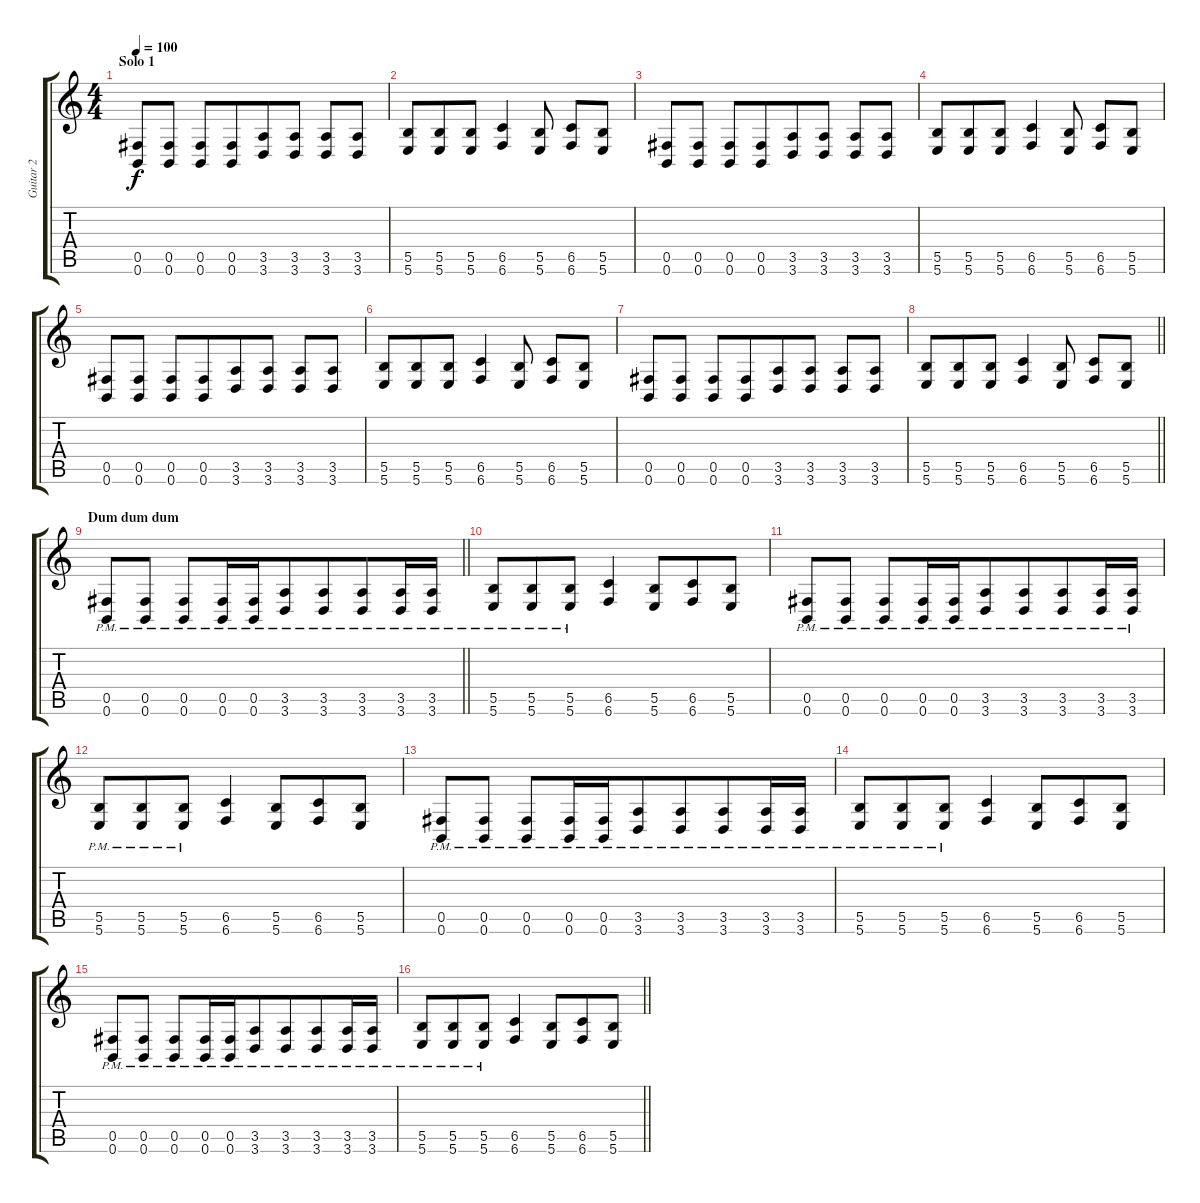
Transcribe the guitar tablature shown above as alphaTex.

\track ("Guitar 2" "Guitar 2") {instrument distortionguitar bank 255}
\staff {score tabs}
\tuning (Db4 Ab3 E3 B2 Gb2 B1) {hide}
\ts (4 4)
\section ("" "Solo 1")
\tempo 100
\clef g2
\ks c
(0.5 0.6).8{dy f beam merge} (0.5 0.6).8 (0.5 0.6).8{beam merge} (0.5 0.6).8{beam merge} (3.5 3.6).8 (3.5 3.6).8 (3.5 3.6).8 (3.5 3.6).8 |
(5.5 5.6).8 (5.5 5.6).8{beam merge} (5.5 5.6).8{beam merge} (6.5 6.6).4 (5.5 5.6).8 (6.5 6.6).8{beam merge} (5.5 5.6).8 |
(0.5 0.6).8{beam merge} (0.5 0.6).8 (0.5 0.6).8{beam merge} (0.5 0.6).8{beam merge} (3.5 3.6).8 (3.5 3.6).8 (3.5 3.6).8 (3.5 3.6).8 |
(5.5 5.6).8 (5.5 5.6).8{beam merge} (5.5 5.6).8{beam merge} (6.5 6.6).4 (5.5 5.6).8 (6.5 6.6).8{beam merge} (5.5 5.6).8 |
(0.5 0.6).8{beam merge} (0.5 0.6).8 (0.5 0.6).8{beam merge} (0.5 0.6).8{beam merge} (3.5 3.6).8 (3.5 3.6).8 (3.5 3.6).8 (3.5 3.6).8 |
(5.5 5.6).8 (5.5 5.6).8{beam merge} (5.5 5.6).8{beam merge} (6.5 6.6).4 (5.5 5.6).8 (6.5 6.6).8{beam merge} (5.5 5.6).8 |
(0.5 0.6).8{beam merge} (0.5 0.6).8 (0.5 0.6).8{beam merge} (0.5 0.6).8{beam merge} (3.5 3.6).8 (3.5 3.6).8 (3.5 3.6).8 (3.5 3.6).8 |
\barLineRight lightlight
(5.5 5.6).8 (5.5 5.6).8{beam merge} (5.5 5.6).8{beam merge} (6.5 6.6).4 (5.5 5.6).8 (6.5 6.6).8{beam merge} (5.5 5.6).8 |
\section ("" "Dum dum dum")
\barLineRight lightlight
(0.5{pm} 0.6{pm}).8 (0.5{pm} 0.6{pm}).8 (0.5{pm} 0.6{pm}).8 (0.5{pm} 0.6{pm}).16{beam merge} (0.5{pm} 0.6{pm}).16{beam merge} (3.5{pm} 3.6{pm}).8{beam merge} (3.5{pm} 3.6{pm}).8{beam merge} (3.5{pm} 3.6{pm}).8 (3.5{pm} 3.6{pm}).16 (3.5{pm} 3.6{pm}).16 |
\section ("" "")
(5.5{pm} 5.6{pm}).8{beam merge} (5.5{pm} 5.6{pm}).8{beam merge} (5.5{pm} 5.6{pm}).8{beam merge} (6.5 6.6).4 (5.5 5.6).8{beam merge} (6.5 6.6).8 (5.5 5.6).8 |
(0.5{pm} 0.6{pm}).8 (0.5{pm} 0.6{pm}).8 (0.5{pm} 0.6{pm}).8 (0.5{pm} 0.6{pm}).16{beam merge} (0.5{pm} 0.6{pm}).16{beam merge} (3.5{pm} 3.6{pm}).8{beam merge} (3.5{pm} 3.6{pm}).8{beam merge} (3.5{pm} 3.6{pm}).8 (3.5{pm} 3.6{pm}).16 (3.5{pm} 3.6{pm}).16 |
(5.5{pm} 5.6{pm}).8{beam merge} (5.5{pm} 5.6{pm}).8{beam merge} (5.5{pm} 5.6{pm}).8{beam merge} (6.5 6.6).4 (5.5 5.6).8{beam merge} (6.5 6.6).8 (5.5 5.6).8 |
(0.5{pm} 0.6{pm}).8 (0.5{pm} 0.6{pm}).8 (0.5{pm} 0.6{pm}).8 (0.5{pm} 0.6{pm}).16{beam merge} (0.5{pm} 0.6{pm}).16{beam merge} (3.5{pm} 3.6{pm}).8{beam merge} (3.5{pm} 3.6{pm}).8{beam merge} (3.5{pm} 3.6{pm}).8 (3.5{pm} 3.6{pm}).16 (3.5{pm} 3.6{pm}).16 |
(5.5{pm} 5.6{pm}).8{beam merge} (5.5{pm} 5.6{pm}).8{beam merge} (5.5{pm} 5.6{pm}).8{beam merge} (6.5 6.6).4 (5.5 5.6).8{beam merge} (6.5 6.6).8 (5.5 5.6).8 |
(0.5{pm} 0.6{pm}).8 (0.5{pm} 0.6{pm}).8 (0.5{pm} 0.6{pm}).8 (0.5{pm} 0.6{pm}).16{beam merge} (0.5{pm} 0.6{pm}).16{beam merge} (3.5{pm} 3.6{pm}).8{beam merge} (3.5{pm} 3.6{pm}).8{beam merge} (3.5{pm} 3.6{pm}).8 (3.5{pm} 3.6{pm}).16 (3.5{pm} 3.6{pm}).16 |
\barLineRight lightlight
(5.5{pm} 5.6{pm}).8{beam merge} (5.5{pm} 5.6{pm}).8{beam merge} (5.5{pm} 5.6{pm}).8{beam merge} (6.5 6.6).4 (5.5 5.6).8{beam merge} (6.5 6.6).8 (5.5 5.6).8
